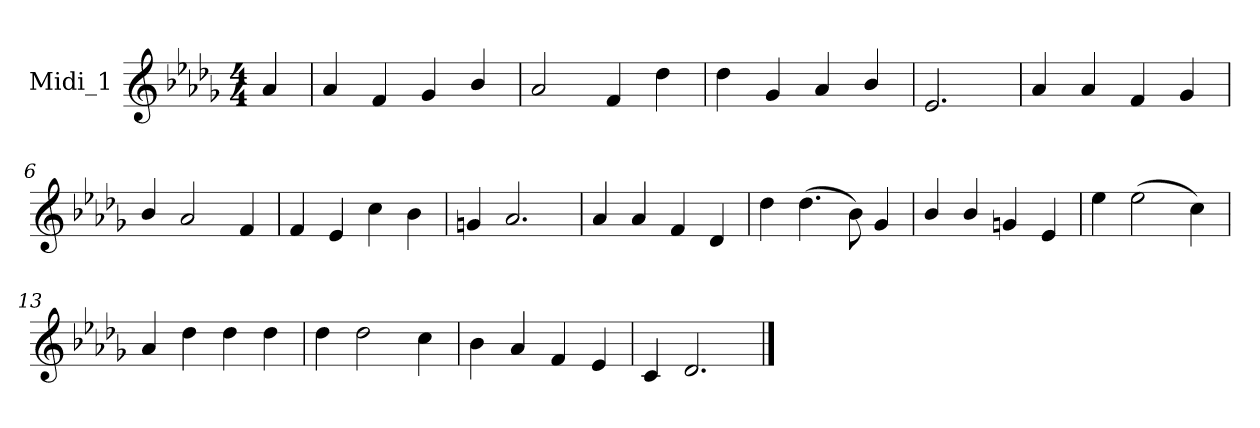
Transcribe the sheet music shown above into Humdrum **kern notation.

**kern
*part1
*staff1
*I"Midi_1
*clefG2
*k[b-e-a-d-g-]
*D-:
*M4/4
=
4a-
=1
4a-
4f
4g-
4b-/
=2
2a-
4f
4dd-
=3
4dd-
4g-
4a-
4b-/
=4
2.e-
!!LO:LB:g=z
=5
4a-
4a-
4f
4g-
=6
4b-/
2a-
4f
=7
4f
4e-
4cc
4b-
=8
4gn
2.a-
!!LO:LB:g=z
=9
4a-
4a-
4f
4d-
=10
4dd-
(>4.dd-
8b-)
4g-
=11
4b-/
4b-/
4gn
4e-
=12
4ee-
(>2ee-
4cc)
!!LO:LB:g=z
=13
4a-
4dd-
4dd-
4dd-
=14
4dd-
2dd-
4cc
=15
4b-
4a-
4f
4e-
=16
4c
2.d-
==
*-
